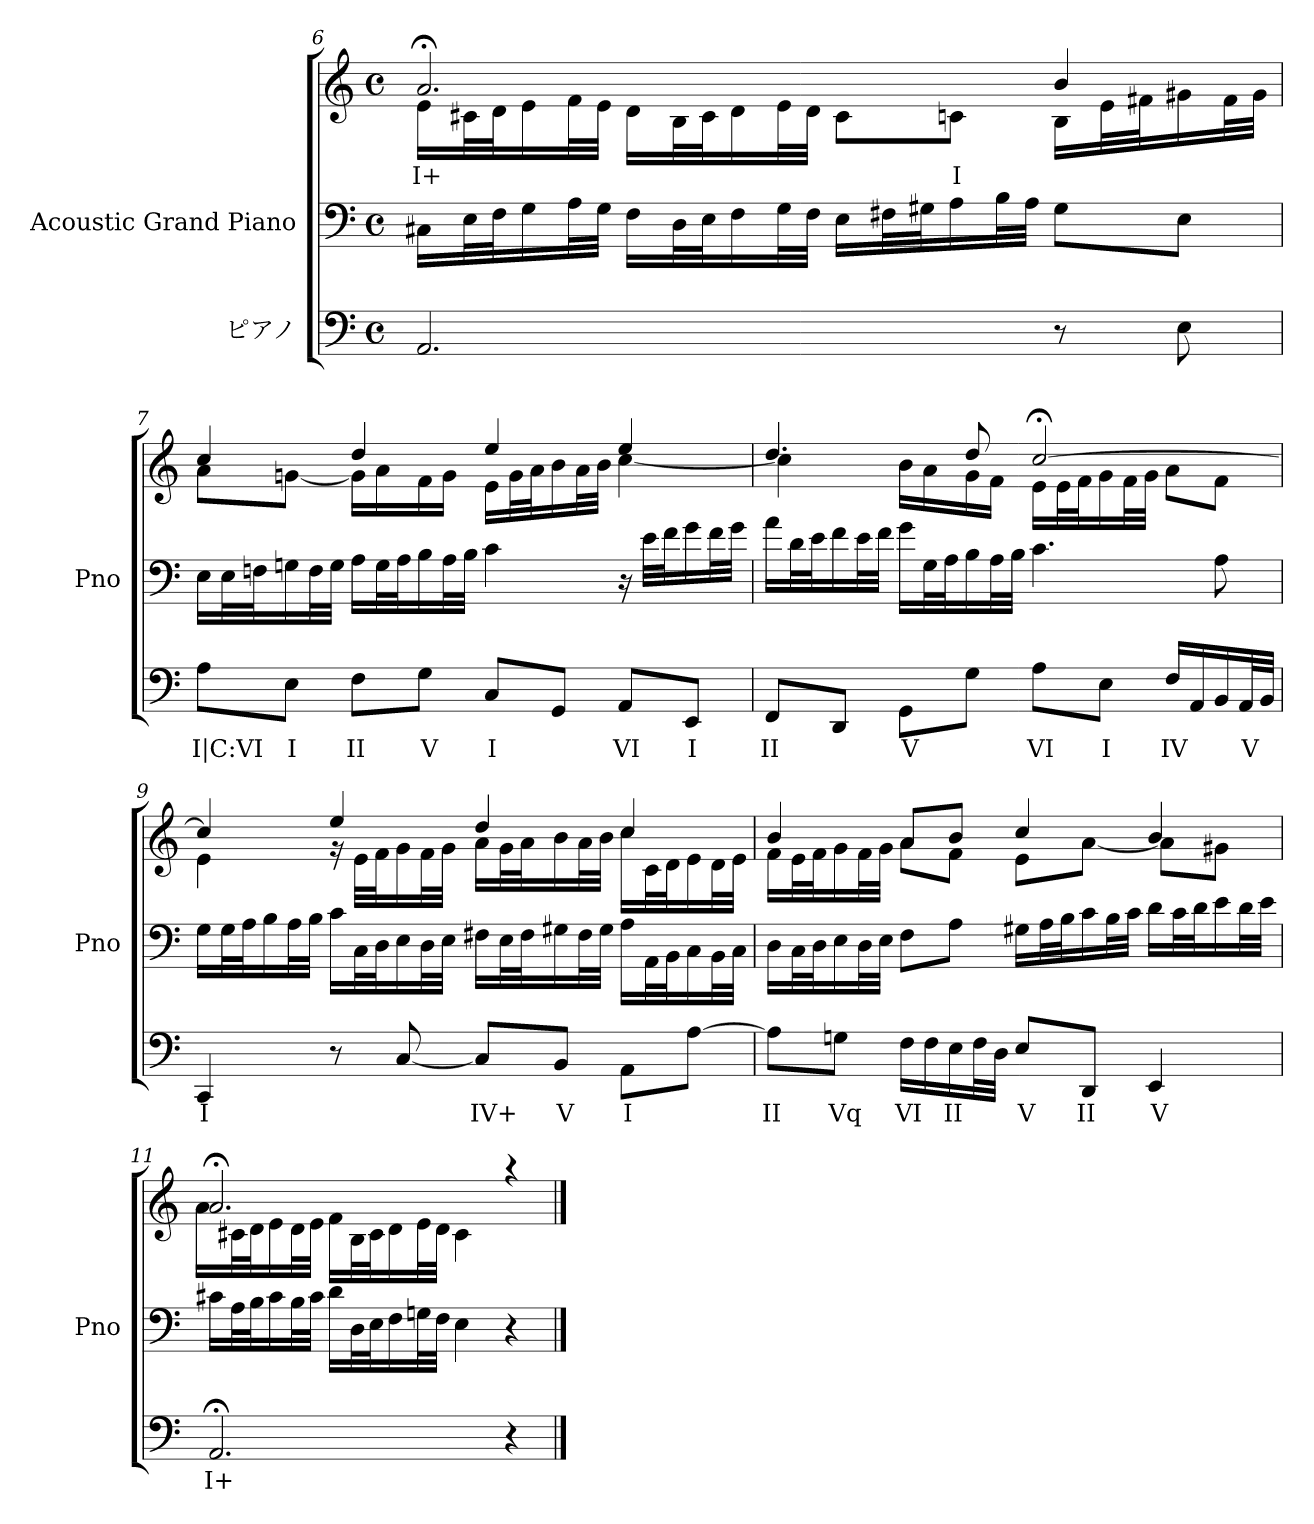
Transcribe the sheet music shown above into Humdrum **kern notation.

**kern	**text	**kern	**kern	**text
*part2	*part2	*part1	*part1	*part1
*staff3	*staff3	*staff2	*staff1	*staff1
*I"ピアノ	*	*I"Acoustic Grand Piano	*	*
*	*	*I'Pno	*	*
*clefF4	*	*clefF4	*clefG2	*
*k[]	*	*k[]	*k[]	*
*C:	*	*C:	*C:	*
*M4/4	*	*M4/4	*M4/4	*
*met(c)	*	*met(c)	*met(c)	*
=6	=6	=6	=6	=6
*	*	*	*^	*
!	!	!	!	!	!LO:LY:b
2.AA/	.	16C#X\LL	2.a;</	16e\LL	I+
.	.	32E\L	.	32c#X\L	.
.	.	32F\J	.	32d\J	.
.	.	16G\	.	16e\	.
.	.	32A\L	.	32f\L	.
.	.	32G\JJJ	.	32e\JJJ	.
.	.	16F\LL	.	16d\LL	.
.	.	32D\L	.	32B\L	.
.	.	32E\J	.	32c#\J	.
.	.	16F\	.	16d\	.
.	.	32G\L	.	32e\L	.
.	.	32F\JJJ	.	32d\JJJ	.
.	.	16E\LL	.	8c#\L	.
.	.	32F#X\L	.	.	.
.	.	32G#X\J	.	.	.
!	!	!	!	!	!LO:LY:b
.	.	16A\	.	8cn\J	I
.	.	32B\L	.	.	.
.	.	32A\JJJ	.	.	.
!	!LO:LY:b	!	!	!	!
8r	V	8G#\L	4b/	16B\LL	.
.	.	.	.	32e\L	.
.	.	.	.	32f#X\J	.
8E\	.	8E\J	.	16g#X\	.
.	.	.	.	32f#\L	.
.	.	.	.	32g#\JJJ	.
!!LO:LB:g=z	!!
=7	=7	=7	=7	=7	=7
!	!LO:LY:b	!	!	!	!
8A\L	I|C:VI	16E\LL	4cc/	8a\L	.
.	.	32E\L	.	.	.
.	.	32Fn\J	.	.	.
!	!LO:LY:b	!	!	!	!
8E\J	I	16Gn\	.	[<8gn\J	.
.	.	32F\L	.	.	.
.	.	32G\JJJ	.	.	.
!	!LO:LY:b	!	!	!	!
8F\L	II	16A\LL	4dd/	16g\LL]	.
.	.	32G\L	.	16a\	.
.	.	32A\J	.	.	.
!	!LO:LY:b	!	!	!	!
8G\J	V	16B\	.	16f\	.
.	.	32A\L	.	16g\JJ	.
.	.	32B\JJJ	.	.	.
!	!LO:LY:b	!	!	!	!
8C/L	I	4c\	4ee/	16e\LL	.
.	.	.	.	32g\L	.
.	.	.	.	32a\J	.
8GG/J	.	.	.	16b\	.
.	.	.	.	32a\L	.
.	.	.	.	32b\JJJ	.
!	!LO:LY:b	!	!	!	!
8AA/L	VI	16r	4ee/	[<4cc\	.
.	.	32e\LLL	.	.	.
.	.	32f\J	.	.	.
!	!LO:LY:b	!	!	!	!
8EE/J	I	16g\	.	.	.
.	.	32f\L	.	.	.
.	.	32g\JJJ	.	.	.
=8	=8	=8	=8	=8	=8
!	!LO:LY:b	!	!	!	!
8FF/L	II	16a\LL	4.dd/	4cc\]	.
.	.	32d\L	.	.	.
.	.	32e\J	.	.	.
8DD/J	.	16f\	.	.	.
.	.	32e\L	.	.	.
.	.	32f\JJJ	.	.	.
!	!LO:LY:b	!	!	!	!
8GG\L	V	16g\LL	.	16b\LL	.
.	.	32G\L	.	16a\	.
.	.	32A\J	.	.	.
8G\J	.	16B\	8dd/	16g\	.
.	.	32A\L	.	16f\JJ	.
.	.	32B\JJJ	.	.	.
!	!LO:LY:b	!	!	!	!
8A\L	VI	4.c\	[>2cc;</	16e\LL	.
.	.	.	.	32e\L	.
.	.	.	.	32f\J	.
!	!LO:LY:b	!	!	!	!
8E\J	I	.	.	16g\	.
.	.	.	.	32f\L	.
.	.	.	.	32g\JJJ	.
!	!LO:LY:b	!	!	!	!
16F/LL	IV	.	.	8a\L	.
16AA/	.	.	.	.	.
16BB/	.	8A\	.	8f\J	.
!	!LO:LY:b	!	!	!	!
32AA/L	V	.	.	.	.
32BB/JJJ	.	.	.	.	.
=9	=9	=9	=9	=9	=9
!	!LO:LY:b	!	!	!	!
4CC/	I	16G\LL	4cc/]	4e\	.
.	.	32G\L	.	.	.
.	.	32A\J	.	.	.
.	.	16B\	.	.	.
.	.	32A\L	.	.	.
.	.	32B\JJJ	.	.	.
!	!LO:LY:b	!	!	!	!
8r	I|a:III	16c\LL	4ee/	16rg	.
.	.	32C\L	.	32e\LLL	.
.	.	32D\J	.	32f\J	.
[8C/	.	16E\	.	16g\	.
.	.	32D\L	.	32f\L	.
.	.	32E\JJJ	.	32g\JJJ	.
!	!LO:LY:b	!	!	!	!
8C/L]	IV+	16F#X\LL	4dd/	16a\LL	.
.	.	32E\L	.	32g\L	.
.	.	32F#\J	.	32a\J	.
!	!LO:LY:b	!	!	!	!
8BB/J	V	16G#X\	.	16b\	.
.	.	32F#\L	.	32a\L	.
.	.	32G#\JJJ	.	32b\JJJ	.
!	!LO:LY:b	!	!	!	!
8AA\L	I	16A\LL	4cc/	16cc\LL	.
.	.	32AA\L	.	32c\L	.
.	.	32BB\J	.	32d\J	.
[8A\J	.	16C\	.	16e\	.
.	.	32BB\L	.	32d\L	.
.	.	32C\JJJ	.	32e\JJJ	.
!!LO:LB:g=z	!!
=10	=10	=10	=10	=10	=10
!	!LO:LY:b	!	!	!	!
8A\L]	II	16D\LL	4b/	16f\LL	.
.	.	32C\L	.	32e\L	.
.	.	32D\J	.	32f\J	.
!	!LO:LY:b	!	!	!	!
8Gn\J	Vq	16E\	.	16g\	.
.	.	32D\L	.	32f\L	.
.	.	32E\JJJ	.	32g\JJJ	.
!	!LO:LY:b	!	!	!	!
16F\LL	VI	8F\L	8a/L	8a\L	.
16F\	.	.	.	.	.
!	!LO:LY:b	!	!	!	!
16E\	II	8A\J	8b/J	8f\J	.
32F\L	.	.	.	.	.
32D\JJJ	.	.	.	.	.
!	!LO:LY:b	!	!	!	!
8E/L	V	16G#X\LL	4cc/	8e\L	.
.	.	32A\L	.	.	.
.	.	32B\J	.	.	.
!	!LO:LY:b	!	!	!	!
8DD/J	II	16c\	.	[<8a\J	.
.	.	32B\L	.	.	.
.	.	32c\JJJ	.	.	.
!	!LO:LY:b	!	!	!	!
4EE/	V	16d\LL	4b/	8a\L]	.
.	.	32c\L	.	.	.
.	.	32d\J	.	.	.
.	.	16e\	.	8g#X\J	.
.	.	32d\L	.	.	.
.	.	32e\JJJ	.	.	.
=11	=11	=11	=11	=11	=11
!	!LO:LY:b	!	!	!	!
2.AA;/	I+	16c#X\LL	2.a;</	16a\LL	.
.	.	32A\L	.	32c#X\L	.
.	.	32B\J	.	32d\J	.
.	.	16c#\	.	16e\	.
.	.	32B\L	.	32d\L	.
.	.	32c#\JJJ	.	32e\JJJ	.
.	.	16d\LL	.	16f\LL	.
.	.	32D\L	.	32B\L	.
.	.	32E\J	.	32c#\J	.
.	.	16F\	.	16d\	.
.	.	32Gn\L	.	32e\L	.
.	.	32F\JJJ	.	32d\JJJ	.
.	.	4E\	.	4c#\	.
4r	.	4r	4raa	4ryy	.
*	*	*	*v	*v	*
==	==	==	==	==
*-	*-	*-	*-	*-
